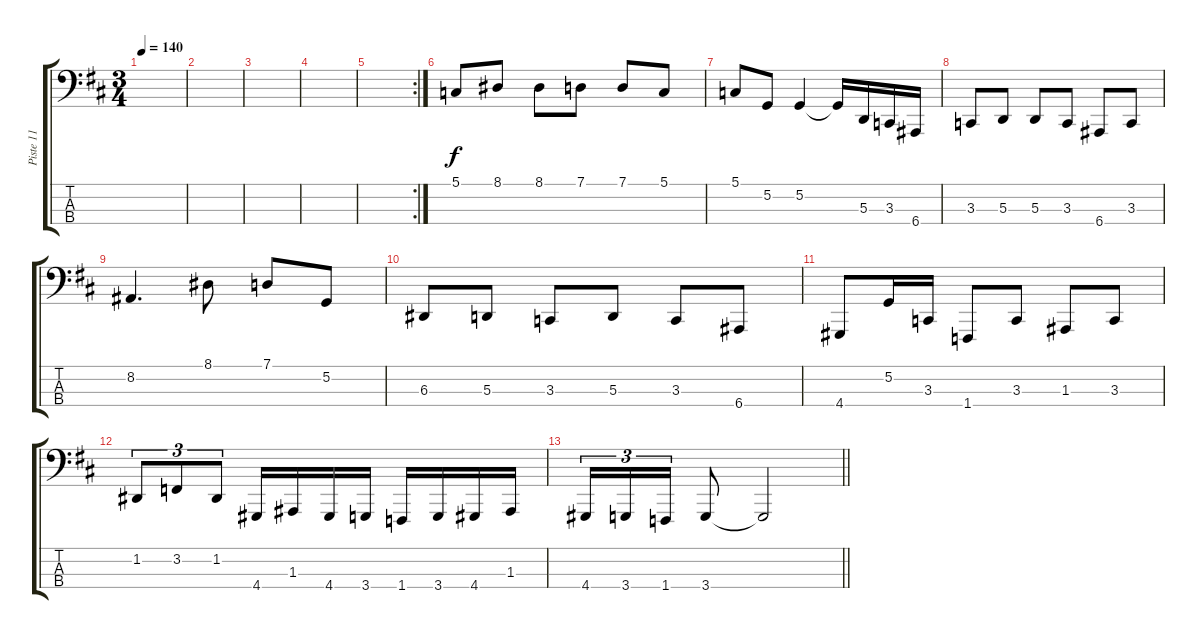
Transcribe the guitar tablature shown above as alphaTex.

\track ("Piste 11" "Piste 11") {instrument lead8bassandlead}
\staff {score tabs}
\tuning (G2 D2 A1 E1) {hide}
\ts (3 4)
\tempo 140
\clef f4
\ks d
|
|
|
|
\rc 2
|
5.1.8{volume 8 balance 4 instrument synthbass1} 8.1.8 8.1.8 7.1.8 7.1.8 5.1.8 |
5.1.8 5.2.8 5.2.4 5.2{t}.16 5.3.16 3.3.16 6.4.16 |
3.3.8 5.3.8 5.3.8 3.3.8 6.4.8 3.3.8 |
8.2.4{d} 8.1.8 7.1.8 5.2.8 |
6.3.8 5.3.8 3.3.8 5.3.8 3.3.8 6.4.8 |
4.4.8 5.2.16 3.3.16 1.4.8 3.3.8 1.3.8 3.3.8 |
1.2.8{tu (3 2)} 3.2.8{tu (3 2)} 1.2.8{tu (3 2)} 4.4.16 1.3.16 4.4.16 3.4.16 1.4.16 3.4.16 4.4.16 1.3.16 |
\barLineRight lightlight
4.4.16{tu (3 2)} 3.4.16{tu (3 2)} 1.4.16{tu (3 2)} 3.4.8 3.4{t}.2
